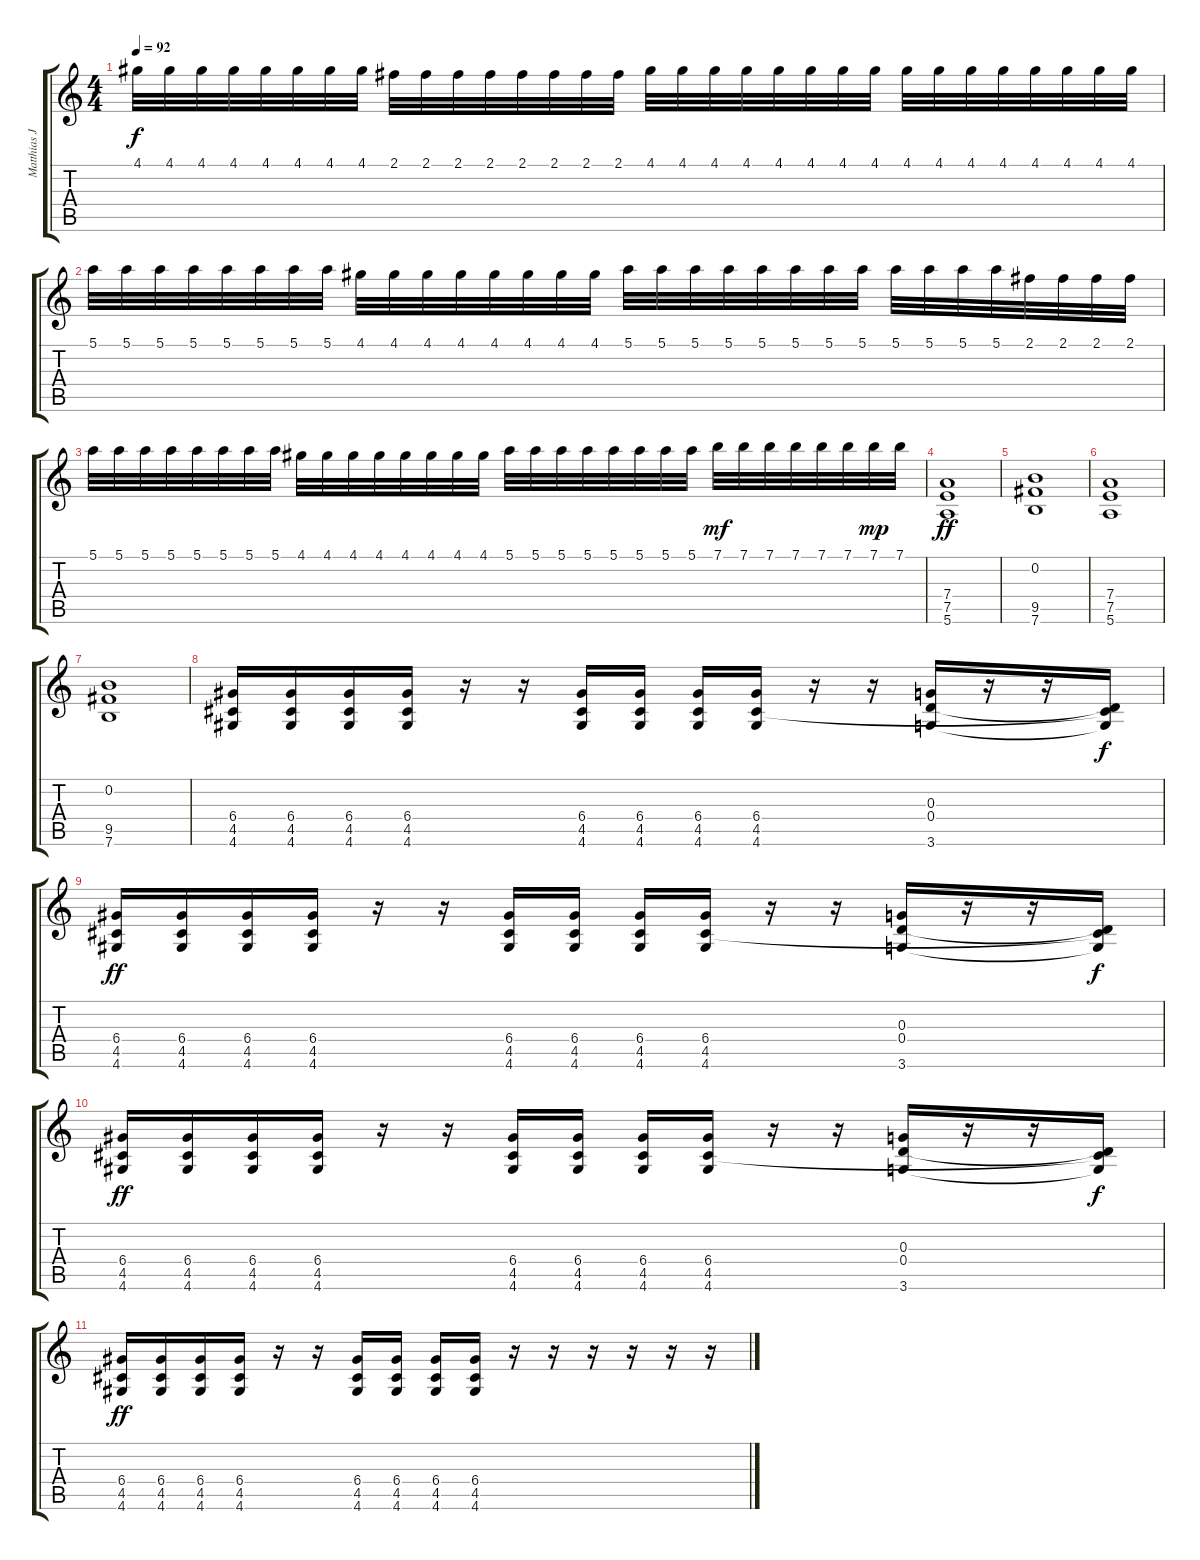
\track ("Matthias Jabs" "Matthias J") {instrument electricguitarjazz}
\staff {score tabs}
\tuning (E4 B3 G3 D3 A2 E2) {hide}
\ts (4 4)
\tempo 92
\clef g2
\ks c
4.1.32{dy f} 4.1.32 4.1.32 4.1.32 4.1.32 4.1.32 4.1.32 4.1.32 2.1.32 2.1.32 2.1.32 2.1.32 2.1.32 2.1.32 2.1.32 2.1.32 4.1.32 4.1.32 4.1.32 4.1.32 4.1.32 4.1.32 4.1.32 4.1.32 4.1.32 4.1.32 4.1.32 4.1.32 4.1.32 4.1.32 4.1.32 4.1.32 |
5.1.32 5.1.32 5.1.32 5.1.32 5.1.32 5.1.32 5.1.32 5.1.32 4.1.32 4.1.32 4.1.32 4.1.32 4.1.32 4.1.32 4.1.32 4.1.32 5.1.32 5.1.32 5.1.32 5.1.32 5.1.32 5.1.32 5.1.32 5.1.32 5.1.32 5.1.32 5.1.32 5.1.32 2.1.32 2.1.32 2.1.32 2.1.32 |
5.1.32 5.1.32 5.1.32 5.1.32 5.1.32 5.1.32 5.1.32 5.1.32 4.1.32 4.1.32 4.1.32 4.1.32 4.1.32 4.1.32 4.1.32 4.1.32 5.1.32 5.1.32 5.1.32 5.1.32 5.1.32 5.1.32 5.1.32 5.1.32 7.1.32{dy mf} 7.1.32 7.1.32 7.1.32 7.1.32 7.1.32 7.1.32{dy mp} 7.1.32 |
(7.4 7.5 5.6).1{dy ff} |
(0.2 9.5 7.6).1 |
(7.4 7.5 5.6).1 |
(0.2 9.5 7.6).1 |
(6.4 4.5 4.6).16 (6.4 4.5 4.6).16 (6.4 4.5 4.6).16 (6.4 4.5 4.6).16 r.16 r.16 (6.4 4.5 4.6).16 (6.4 4.5 4.6).16 (6.4 4.5 4.6).16 (6.4 4.5 4.6).16 r.16 r.16 (0.3 0.4 3.6).16 r.16 r.16 (0.4{t} 4.5{t} 3.6{t}).16{dy f} |
(6.4 4.5 4.6).16{dy ff} (6.4 4.5 4.6).16 (6.4 4.5 4.6).16 (6.4 4.5 4.6).16 r.16 r.16 (6.4 4.5 4.6).16 (6.4 4.5 4.6).16 (6.4 4.5 4.6).16 (6.4 4.5 4.6).16 r.16 r.16 (0.3 0.4 3.6).16 r.16 r.16 (0.4{t} 4.5{t} 3.6{t}).16{dy f} |
(6.4 4.5 4.6).16{dy ff} (6.4 4.5 4.6).16 (6.4 4.5 4.6).16 (6.4 4.5 4.6).16 r.16 r.16 (6.4 4.5 4.6).16 (6.4 4.5 4.6).16 (6.4 4.5 4.6).16 (6.4 4.5 4.6).16 r.16 r.16 (0.3 0.4 3.6).16 r.16 r.16 (0.4{t} 4.5{t} 3.6{t}).16{dy f} |
(6.4 4.5 4.6).16{dy ff} (6.4 4.5 4.6).16 (6.4 4.5 4.6).16 (6.4 4.5 4.6).16 r.16 r.16 (6.4 4.5 4.6).16 (6.4 4.5 4.6).16 (6.4 4.5 4.6).16 (6.4 4.5 4.6).16 r.16 r.16 r.16 r.16 r.16 r.16
